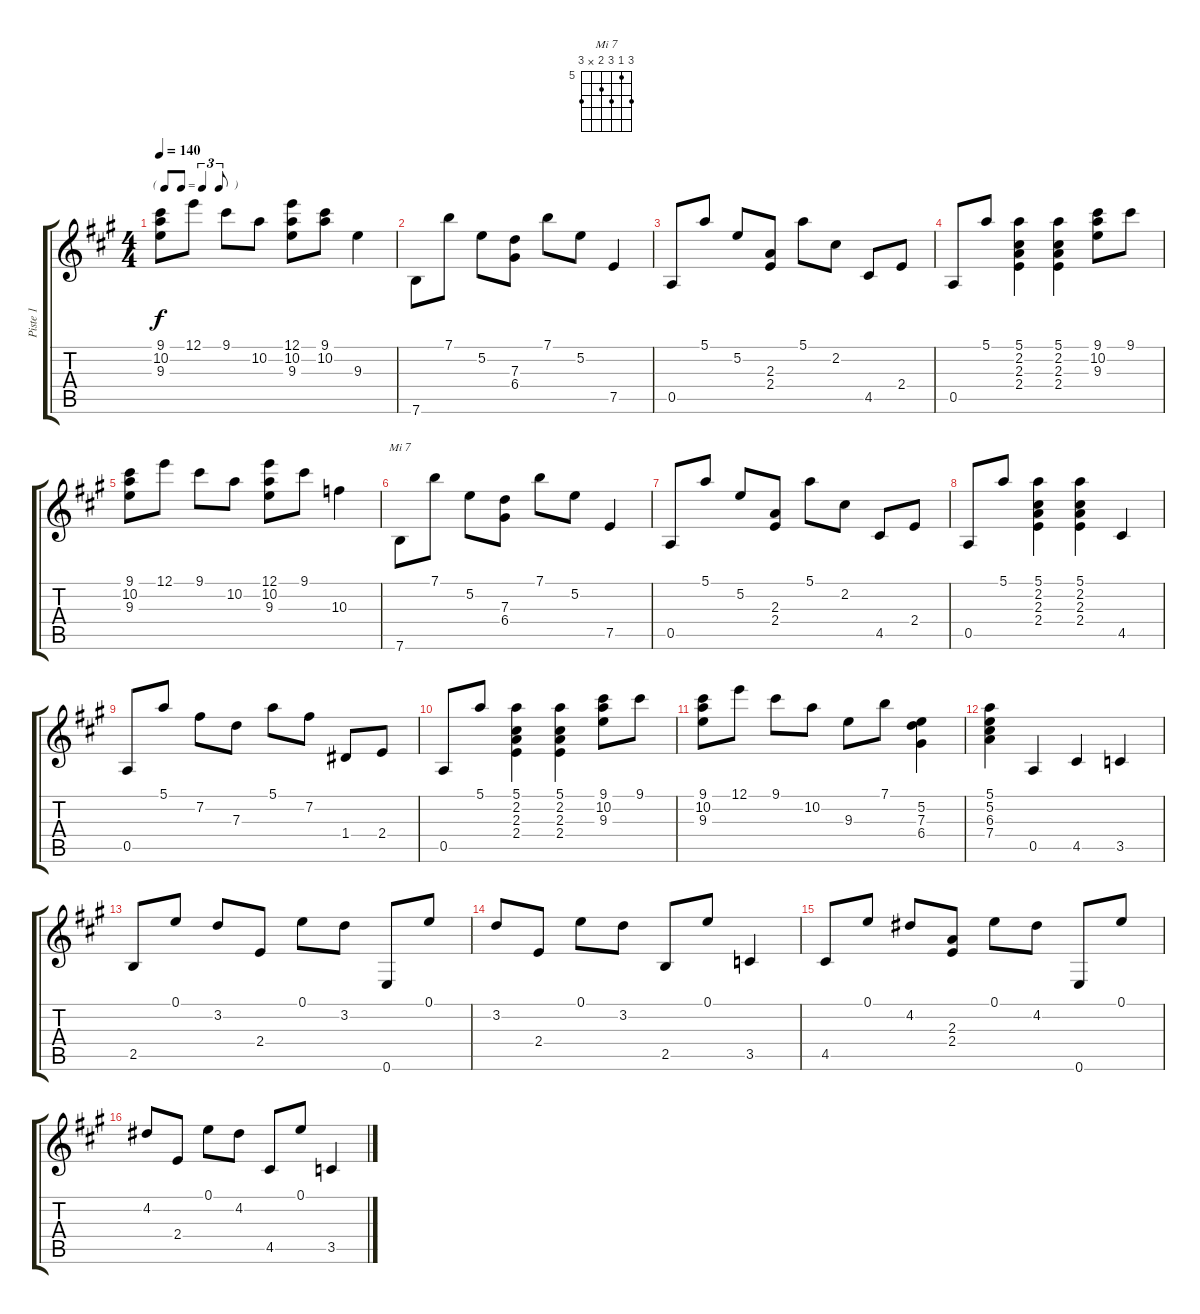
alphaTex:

\track ("Piste 1" "Piste 1") {instrument acousticguitarsteel}
\staff {score tabs}
\tuning (E4 B3 G3 D3 A2 E2) {hide}
\chord ("Mi 7" 7 5 7 6 x 7) {firstfret 5}
\ts (4 4)
\tf triplet8th
\tempo 140
\clef g2
\ks a
(9.1 10.2 9.3).8{dy f} 12.1.8 9.1.8 10.2.8 (12.1 10.2 9.3).8 (9.1 10.2).8 9.3.4 |
7.6.8 7.1.8 5.2.8 (7.3 6.4).8 7.1.8 5.2.8 7.5.4 |
0.5.8 5.1.8 5.2.8 (2.3 2.4).8 5.1.8 2.2.8 4.5.8 2.4.8 |
0.5.8 5.1.8 (5.1 2.2 2.3 2.4).4 (5.1 2.2 2.3 2.4).4 (9.1 10.2 9.3).8 9.1.8 |
(9.1 10.2 9.3).8 12.1.8 9.1.8 10.2.8 (12.1 10.2 9.3).8 9.1.8 10.3.4 |
7.6.8{ch "Mi 7"} 7.1.8 5.2.8 (7.3 6.4).8 7.1.8 5.2.8 7.5.4 |
0.5.8 5.1.8 5.2.8 (2.3 2.4).8 5.1.8 2.2.8 4.5.8 2.4.8 |
0.5.8 5.1.8 (5.1 2.2 2.3 2.4).4 (5.1 2.2 2.3 2.4).4 4.5.4 |
0.5.8 5.1.8 7.2.8 7.3.8 5.1.8 7.2.8 1.4.8 2.4.8 |
0.5.8 5.1.8 (5.1 2.2 2.3 2.4).4 (5.1 2.2 2.3 2.4).4 (9.1 10.2 9.3).8 9.1.8 |
(9.1 10.2 9.3).8 12.1.8 9.1.8 10.2.8 9.3.8 7.1.8 (5.2 7.3 6.4).4 |
(5.1 5.2 6.3 7.4).4 0.5.4 4.5.4 3.5.4 |
2.5.8 0.1.8 3.2.8 2.4.8 0.1.8 3.2.8 0.6.8 0.1.8 |
3.2.8 2.4.8 0.1.8 3.2.8 2.5.8 0.1.8 3.5.4 |
4.5.8 0.1.8 4.2.8 (2.3 2.4).8 0.1.8 4.2.8 0.6.8 0.1.8 |
4.2.8 2.4.8 0.1.8 4.2.8 4.5.8 0.1.8 3.5.4
